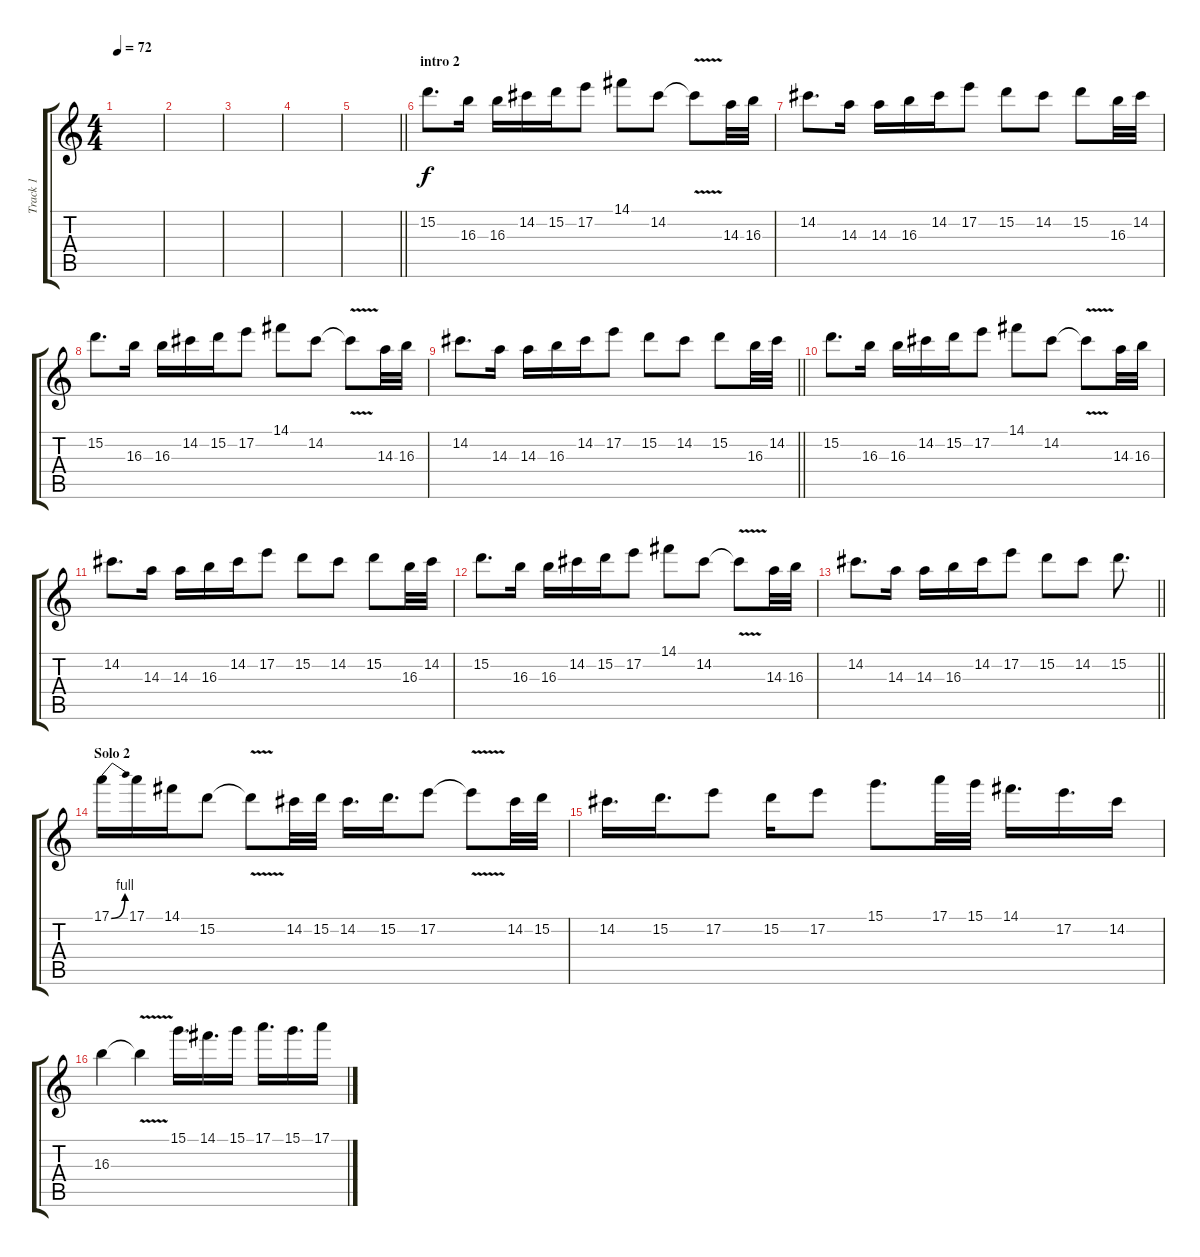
\track ("Track 1" "Track 1") {instrument distortionguitar}
\staff {score tabs}
\tuning (E4 B3 G3 D3 A2 E2) {hide}
\ts (4 4)
\tempo 72
\clef g2
\ks c
|
|
|
|
\barLineRight lightlight
|
\section ("" "intro 2")
15.2.8{d} 16.3.16 16.3.16 14.2.16 15.2.16 17.2.8 14.1.8 14.2.8 14.2{v t}.8 14.3.32 16.3.32 |
14.2.8{d} 14.3.16 14.3.16 16.3.16 14.2.16 17.2.8 15.2.8 14.2.8 15.2.8 16.3.32 14.2.32 |
15.2.8{d} 16.3.16 16.3.16 14.2.16 15.2.16 17.2.8 14.1.8 14.2.8 14.2{v t}.8 14.3.32 16.3.32 |
\barLineRight lightlight
14.2.8{d} 14.3.16 14.3.16 16.3.16 14.2.16 17.2.8 15.2.8 14.2.8 15.2.8 16.3.32 14.2.32 |
\section ("" "")
15.2.8{d} 16.3.16 16.3.16 14.2.16 15.2.16 17.2.8 14.1.8 14.2.8 14.2{v t}.8 14.3.32 16.3.32 |
14.2.8{d} 14.3.16 14.3.16 16.3.16 14.2.16 17.2.8 15.2.8 14.2.8 15.2.8 16.3.32 14.2.32 |
15.2.8{d} 16.3.16 16.3.16 14.2.16 15.2.16 17.2.8 14.1.8 14.2.8 14.2{v t}.8 14.3.32 16.3.32 |
\barLineRight lightlight
14.2.8{d} 14.3.16 14.3.16 16.3.16 14.2.16 17.2.8 15.2.8 14.2.8 15.2.8{d} |
\section ("" "Solo 2")
17.1{be (bend 0 0 60 4)}.16 17.1.16 14.1.16 15.2.8 15.2{v t}.8 14.2.32 15.2.32 14.2.16{d} 15.2.16{d} 17.2.8 17.2{v t}.8 14.2.32 15.2.32 |
14.2.16{d} 15.2.16{d} 17.2.8 15.2.16 17.2.8 15.1.8{d} 17.1.32 15.1.32 14.1.16{d} 17.2.16{d} 14.2.16 |
16.3.4 16.3{v t}.4 15.1.16{d} 14.1.16{d} 15.1.16 17.1.16{d} 15.1.16{d} 17.1.16
